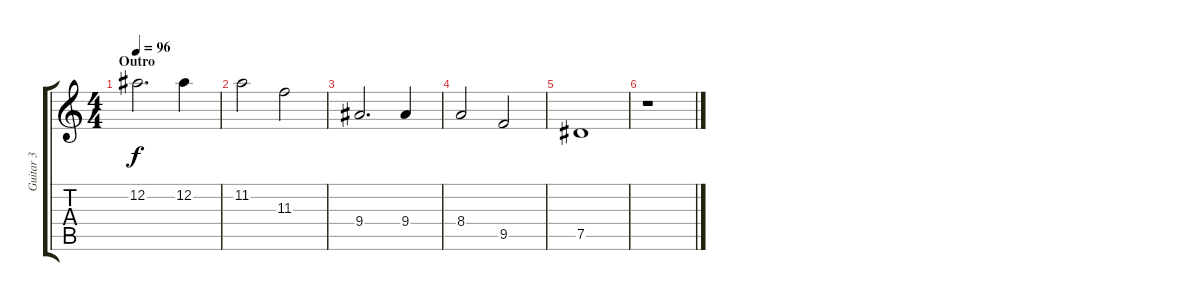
\track ("Guitar 3" "Guitar 3") {instrument distortionguitar}
\staff {score tabs}
\tuning (Eb4 Bb3 Gb3 Db3 Ab2 Eb2) {hide}
\ts (4 4)
\section ("" "Outro")
\tempo 96
\clef g2
\ks c
12.2.2{d dy f} 12.2.4 |
11.2.2 11.3.2 |
9.4.2{d} 9.4.4 |
8.4.2 9.5.2 |
7.5.1 |
r.1
